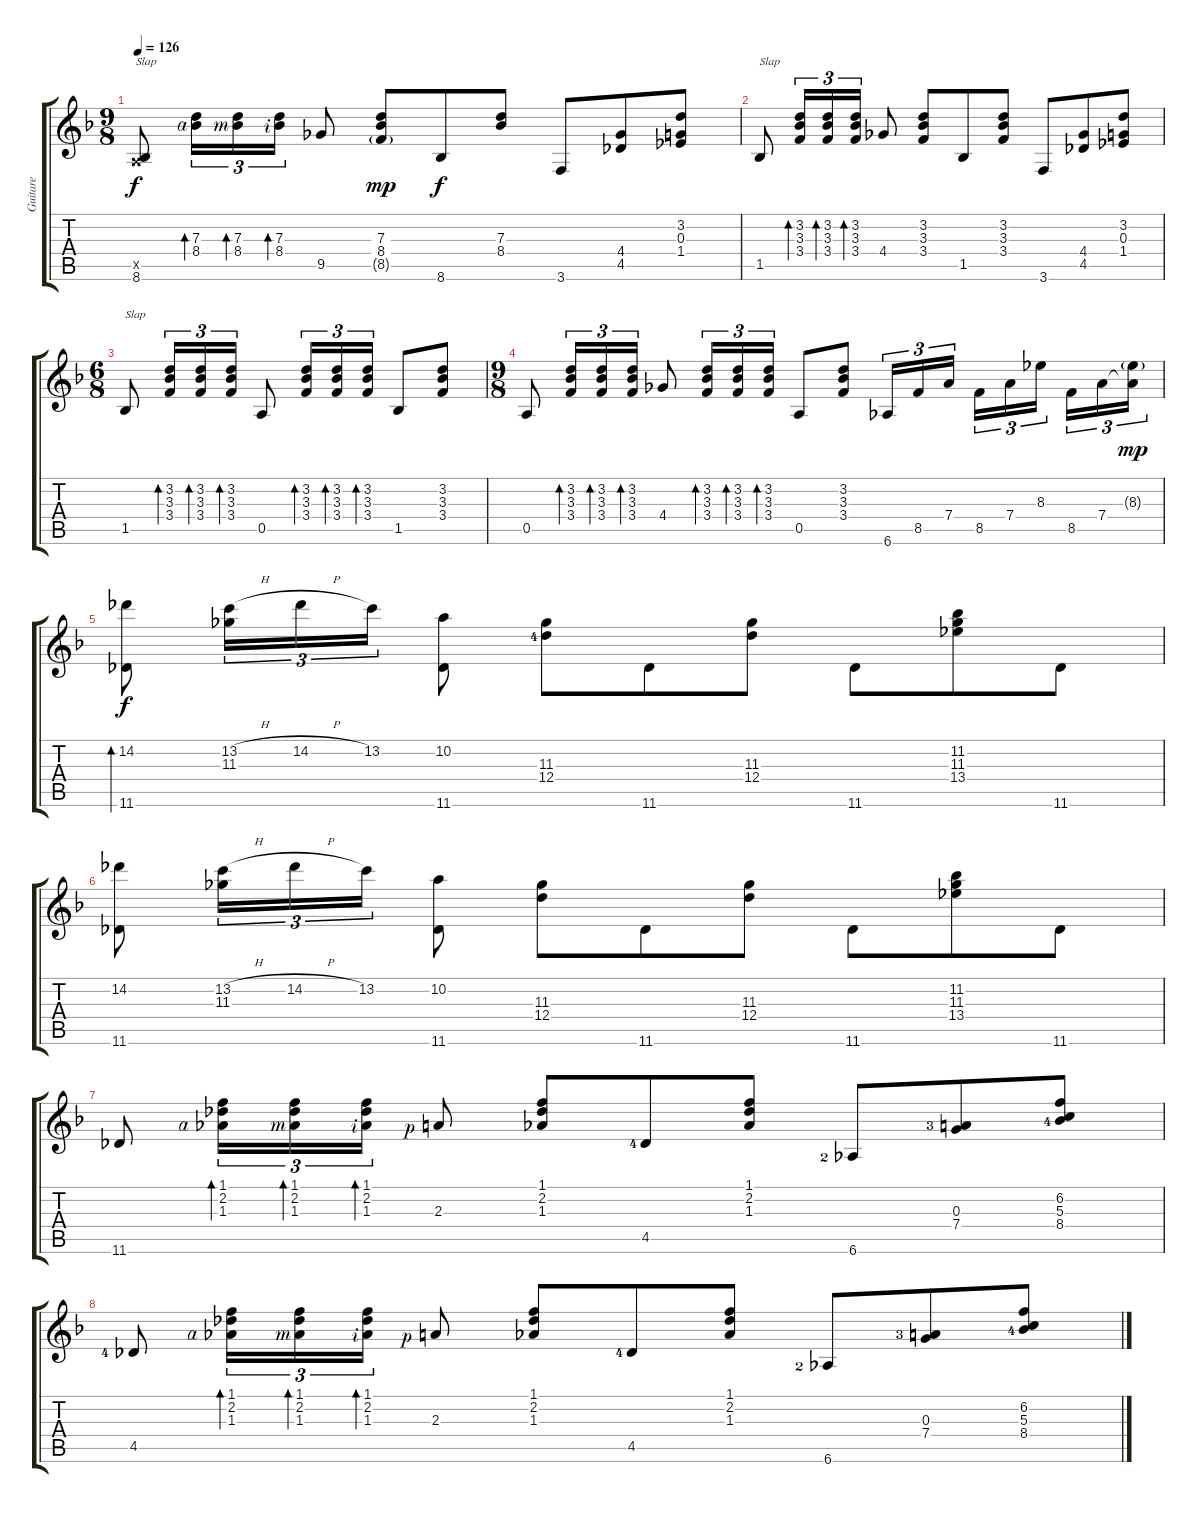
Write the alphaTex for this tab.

\track ("Guitare" "Guitare") {instrument acousticguitarnylon}
\staff {score tabs}
\tuning (E4 B3 G3 D3 A2 D2) {hide}
\ts (9 8)
\tempo 126
\clef g2
\ks f
(0.5{x} 8.6).8{txt "Slap" dy f} (7.3 8.4{rf 4}).16{tu (3 2) bd 60} (7.3 8.4{rf 3}).16{tu (3 2) bd 60} (7.3 8.4{rf 2}).16{tu (3 2) bd 60} 9.5.8 (7.3 8.4 8.5{g}).8{dy mp} 8.6.8{dy f} (7.3 8.4).8 3.6.8 (4.4 4.5).8 (3.2 0.3 1.4).8 |
1.5.8{txt "Slap"} (3.2 3.3 3.4).16{tu (3 2) bd 60} (3.2 3.3 3.4).16{tu (3 2) bd 60} (3.2 3.3 3.4).16{tu (3 2) bd 60} 4.4.8 (3.2 3.3 3.4).8 1.5.8 (3.2 3.3 3.4).8 3.6.8 (4.4 4.5).8 (3.2 0.3 1.4).8 |
\ts (6 8)
1.5.8{txt "Slap"} (3.2 3.3 3.4).16{tu (3 2) bd 60} (3.2 3.3 3.4).16{tu (3 2) bd 60} (3.2 3.3 3.4).16{tu (3 2) bd 60} 0.5.8 (3.2 3.3 3.4).16{tu (3 2) bd 60} (3.2 3.3 3.4).16{tu (3 2) bd 60} (3.2 3.3 3.4).16{tu (3 2) bd 60} 1.5.8 (3.2 3.3 3.4).8 |
\ts (9 8)
0.5.8 (3.2 3.3 3.4).16{tu (3 2) bd 60} (3.2 3.3 3.4).16{tu (3 2) bd 60} (3.2 3.3 3.4).16{tu (3 2) bd 60} 4.4.8 (3.2 3.3 3.4).16{tu (3 2) bd 60} (3.2 3.3 3.4).16{tu (3 2) bd 60} (3.2 3.3 3.4).16{tu (3 2) bd 60} 0.5.8 (3.2 3.3 3.4).8 6.6.16{tu (3 2)} 8.5.16{tu (3 2)} 7.4.16{tu (3 2) beam splitsecondary} 8.5.16{tu (3 2)} 7.4.16{tu (3 2)} 8.3.16{tu (3 2) beam splitsecondary} 8.5.16{tu (3 2)} 7.4.16{tu (3 2)} (8.3{g} 7.4{t}).16{tu (3 2) dy mp} |
(14.2 11.6).8{bd 120 dy f} (13.2{h} 11.3).16{tu (3 2)} 14.2{h}.16{tu (3 2)} 13.2.16{tu (3 2)} (10.2 11.6).8 (11.3 12.4{lf 5}).8 11.6.8 (11.3 12.4).8 11.6.8 (11.2 11.3 13.4).8 11.6.8 |
(14.2 11.6).8 (13.2{h} 11.3).16{tu (3 2)} 14.2{h}.16{tu (3 2)} 13.2.16{tu (3 2)} (10.2 11.6).8 (11.3 12.4).8 11.6.8 (11.3 12.4).8 11.6.8 (11.2 11.3 13.4).8 11.6.8 |
11.6.8 (1.1 2.2 1.3{rf 4}).16{tu (3 2) bd 60} (1.1 2.2 1.3{rf 3}).16{tu (3 2) bd 60} (1.1 2.2 1.3{rf 2}).16{tu (3 2) bd 60} 2.3{rf 1}.8 (1.1 2.2 1.3).8 4.5{lf 5}.8 (1.1 2.2 1.3).8 6.6{lf 3}.8 (0.3 7.4{lf 4}).8 (6.2 5.3 8.4{lf 5}).8 |
4.5{lf 5}.8 (1.1 2.2 1.3{rf 4}).16{tu (3 2) bd 60} (1.1 2.2 1.3{rf 3}).16{tu (3 2) bd 60} (1.1 2.2 1.3{rf 2}).16{tu (3 2) bd 60} 2.3{rf 1}.8 (1.1 2.2 1.3).8 4.5{lf 5}.8 (1.1 2.2 1.3).8 6.6{lf 3}.8 (0.3 7.4{lf 4}).8 (6.2 5.3 8.4{lf 5}).8
